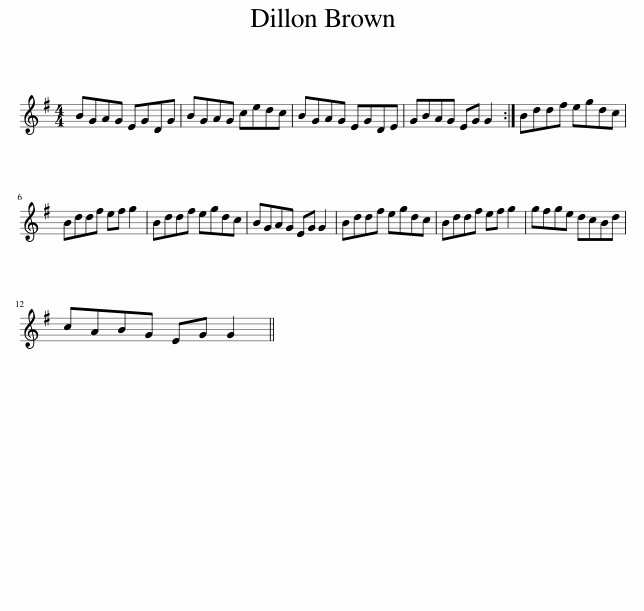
X:1
L:1/8
M:4/4
I:linebreak $
K:G
V:1 treble
V:1
 BGAG EGDG | BGAG cedc | BGAG EGDE | GBAG EG G2 :| Bddf egdc |$ %5
 Bddf ef g2 | Bddf egdc | BGAG EG G2 | Bddf egdc | Bddf ef g2 | %10
 gfge dcBd |$ cABG EG G2 || %12
